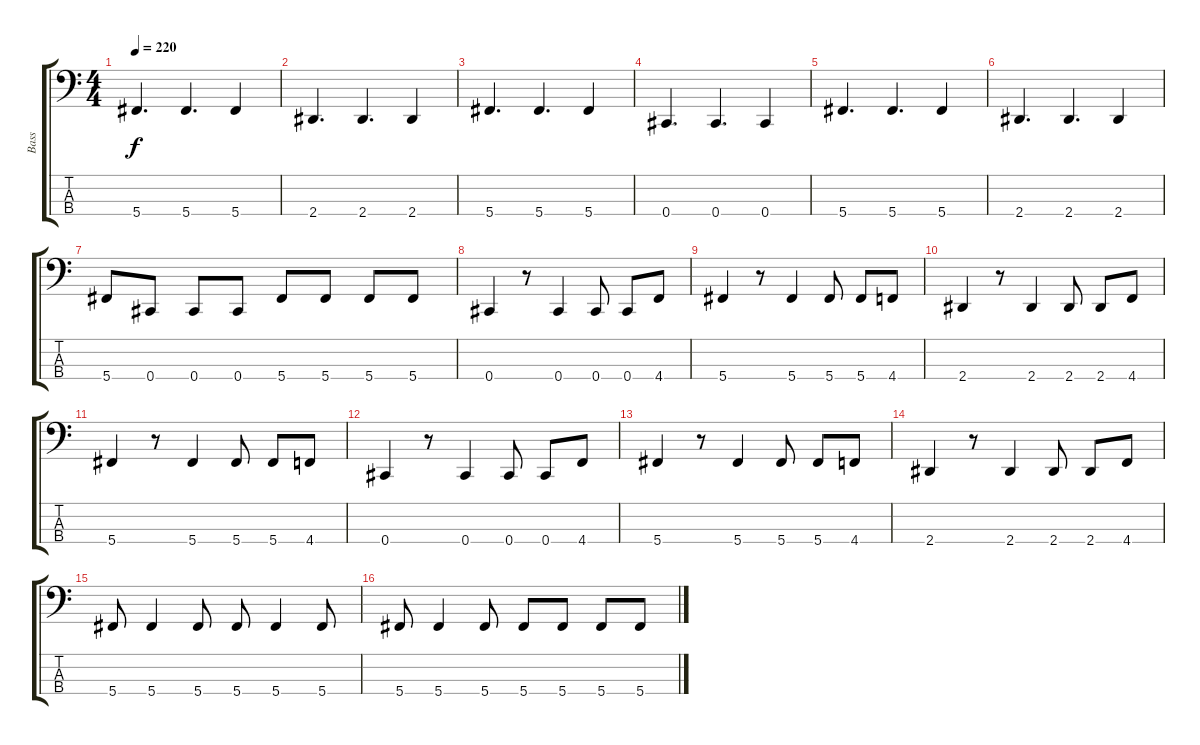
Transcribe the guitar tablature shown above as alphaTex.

\track ("Bass" "Bass") {instrument electricbassfinger}
\staff {score tabs}
\tuning (Gb2 Db2 Ab1 Db1) {hide}
\ts (4 4)
\tempo 220
\clef f4
\ks c
5.4.4{d dy f} 5.4.4{d} 5.4.4 |
2.4.4{d} 2.4.4{d} 2.4.4 |
5.4.4{d} 5.4.4{d} 5.4.4 |
0.4.4{d} 0.4.4{d} 0.4.4 |
5.4.4{d} 5.4.4{d} 5.4.4 |
2.4.4{d} 2.4.4{d} 2.4.4 |
5.4.8 0.4.8 0.4.8 0.4.8 5.4.8 5.4.8 5.4.8 5.4.8 |
0.4.4 r.8 0.4.4 0.4.8 0.4.8 4.4.8 |
5.4.4 r.8 5.4.4 5.4.8 5.4.8 4.4.8 |
2.4.4 r.8 2.4.4 2.4.8 2.4.8 4.4.8 |
5.4.4 r.8 5.4.4 5.4.8 5.4.8 4.4.8 |
0.4.4 r.8 0.4.4 0.4.8 0.4.8 4.4.8 |
5.4.4 r.8 5.4.4 5.4.8 5.4.8 4.4.8 |
2.4.4 r.8 2.4.4 2.4.8 2.4.8 4.4.8 |
5.4.8 5.4.4 5.4.8 5.4.8 5.4.4 5.4.8 |
5.4.8 5.4.4 5.4.8 5.4.8 5.4.8 5.4.8 5.4.8
